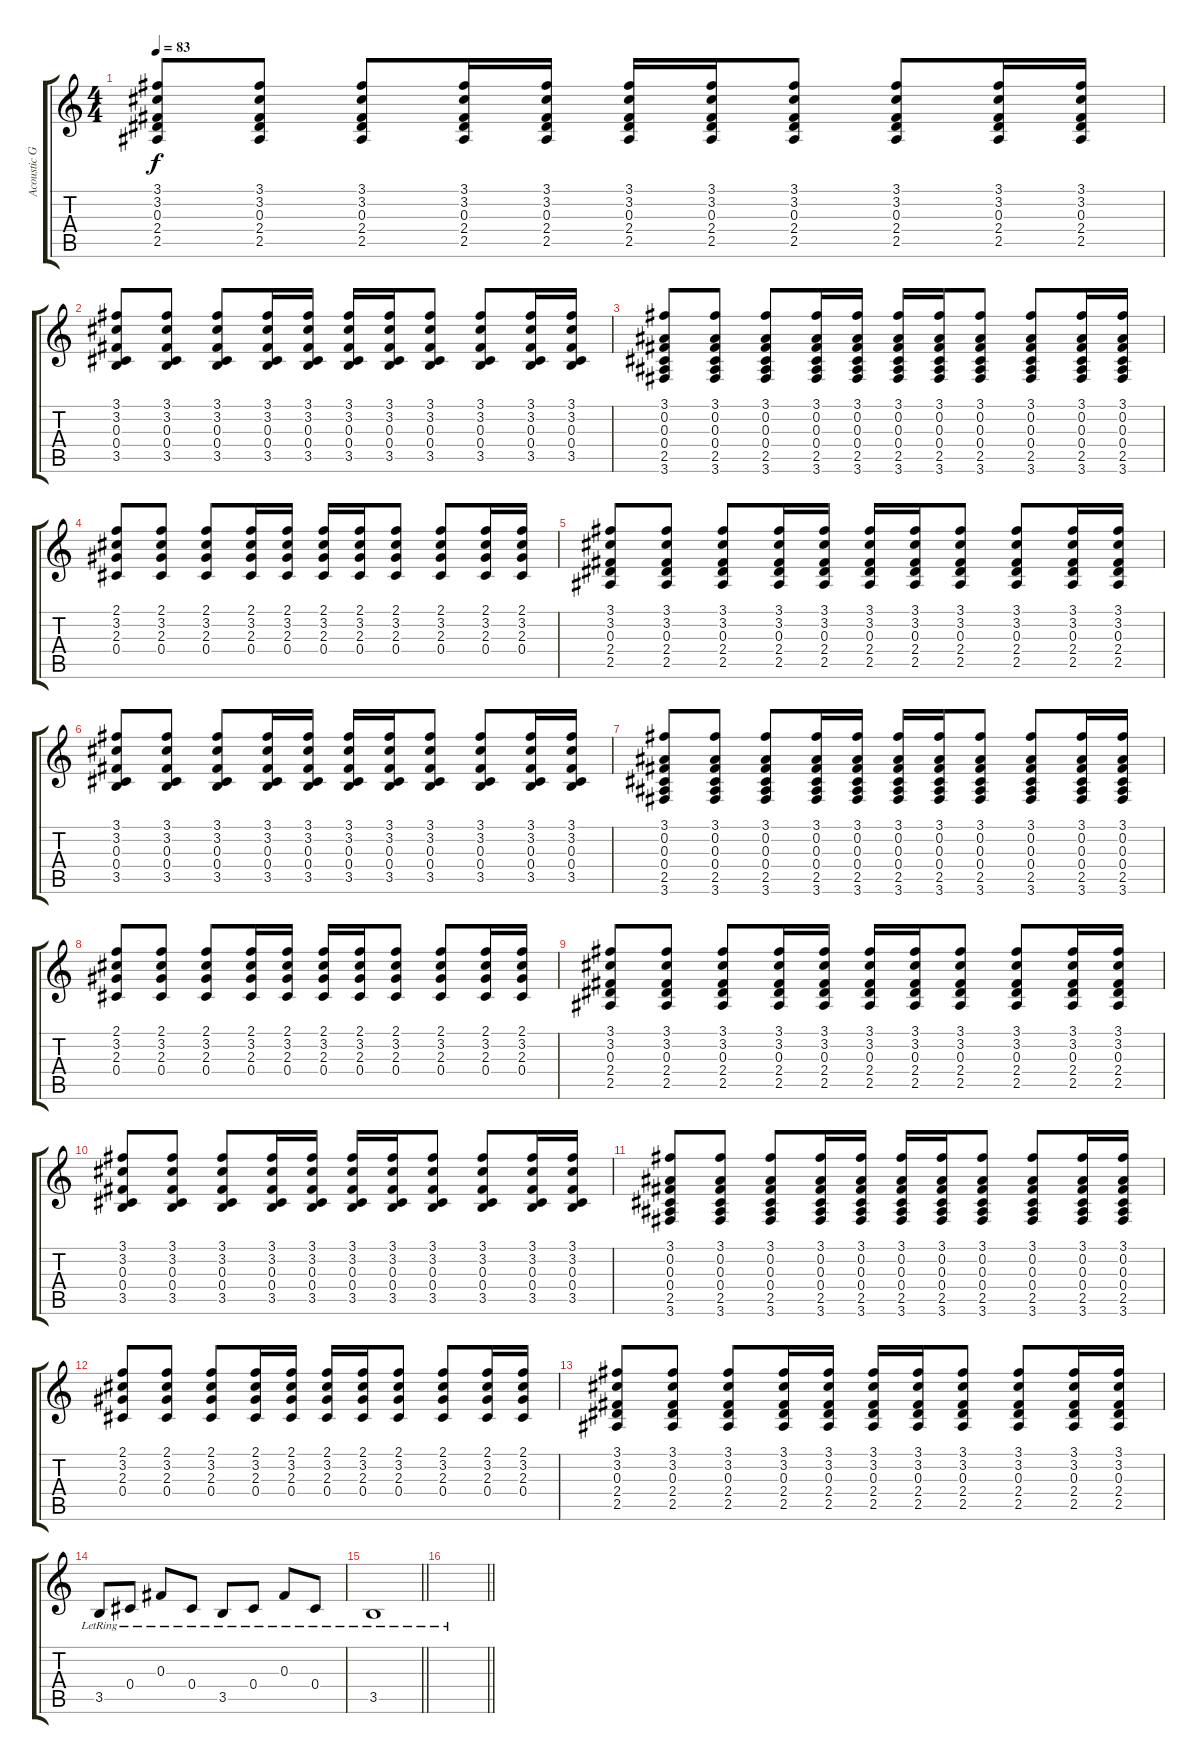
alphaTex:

\track ("Acoustic Guitar" "Acoustic G") {instrument acousticguitarsteel}
\staff {score tabs}
\tuning (Eb4 Bb3 Gb3 Db3 Ab2 Eb2) {hide}
\ts (4 4)
\tempo 83
\clef g2
\ks c
(3.1 3.2 0.3 2.4 2.5).8{dy f} (3.1 3.2 0.3 2.4 2.5).8 (3.1 3.2 0.3 2.4 2.5).8 (3.1 3.2 0.3 2.4 2.5).16 (3.1 3.2 0.3 2.4 2.5).16 (3.1 3.2 0.3 2.4 2.5).16 (3.1 3.2 0.3 2.4 2.5).16 (3.1 3.2 0.3 2.4 2.5).8 (3.1 3.2 0.3 2.4 2.5).8 (3.1 3.2 0.3 2.4 2.5).16 (3.1 3.2 0.3 2.4 2.5).16 |
(3.1 3.2 0.3 0.4 3.5).8 (3.1 3.2 0.3 0.4 3.5).8 (3.1 3.2 0.3 0.4 3.5).8 (3.1 3.2 0.3 0.4 3.5).16 (3.1 3.2 0.3 0.4 3.5).16 (3.1 3.2 0.3 0.4 3.5).16 (3.1 3.2 0.3 0.4 3.5).16 (3.1 3.2 0.3 0.4 3.5).8 (3.1 3.2 0.3 0.4 3.5).8 (3.1 3.2 0.3 0.4 3.5).16 (3.1 3.2 0.3 0.4 3.5).16 |
(3.1 0.2 0.3 0.4 2.5 3.6).8 (3.1 0.2 0.3 0.4 2.5 3.6).8 (3.1 0.2 0.3 0.4 2.5 3.6).8 (3.1 0.2 0.3 0.4 2.5 3.6).16 (3.1 0.2 0.3 0.4 2.5 3.6).16 (3.1 0.2 0.3 0.4 2.5 3.6).16 (3.1 0.2 0.3 0.4 2.5 3.6).16 (3.1 0.2 0.3 0.4 2.5 3.6).8 (3.1 0.2 0.3 0.4 2.5 3.6).8 (3.1 0.2 0.3 0.4 2.5 3.6).16 (3.1 0.2 0.3 0.4 2.5 3.6).16 |
(2.1 3.2 2.3 0.4).8 (2.1 3.2 2.3 0.4).8 (2.1 3.2 2.3 0.4).8 (2.1 3.2 2.3 0.4).16 (2.1 3.2 2.3 0.4).16 (2.1 3.2 2.3 0.4).16 (2.1 3.2 2.3 0.4).16 (2.1 3.2 2.3 0.4).8 (2.1 3.2 2.3 0.4).8 (2.1 3.2 2.3 0.4).16 (2.1 3.2 2.3 0.4).16 |
(3.1 3.2 0.3 2.4 2.5).8 (3.1 3.2 0.3 2.4 2.5).8 (3.1 3.2 0.3 2.4 2.5).8 (3.1 3.2 0.3 2.4 2.5).16 (3.1 3.2 0.3 2.4 2.5).16 (3.1 3.2 0.3 2.4 2.5).16 (3.1 3.2 0.3 2.4 2.5).16 (3.1 3.2 0.3 2.4 2.5).8 (3.1 3.2 0.3 2.4 2.5).8 (3.1 3.2 0.3 2.4 2.5).16 (3.1 3.2 0.3 2.4 2.5).16 |
(3.1 3.2 0.3 0.4 3.5).8 (3.1 3.2 0.3 0.4 3.5).8 (3.1 3.2 0.3 0.4 3.5).8 (3.1 3.2 0.3 0.4 3.5).16 (3.1 3.2 0.3 0.4 3.5).16 (3.1 3.2 0.3 0.4 3.5).16 (3.1 3.2 0.3 0.4 3.5).16 (3.1 3.2 0.3 0.4 3.5).8 (3.1 3.2 0.3 0.4 3.5).8 (3.1 3.2 0.3 0.4 3.5).16 (3.1 3.2 0.3 0.4 3.5).16 |
(3.1 0.2 0.3 0.4 2.5 3.6).8 (3.1 0.2 0.3 0.4 2.5 3.6).8 (3.1 0.2 0.3 0.4 2.5 3.6).8 (3.1 0.2 0.3 0.4 2.5 3.6).16 (3.1 0.2 0.3 0.4 2.5 3.6).16 (3.1 0.2 0.3 0.4 2.5 3.6).16 (3.1 0.2 0.3 0.4 2.5 3.6).16 (3.1 0.2 0.3 0.4 2.5 3.6).8 (3.1 0.2 0.3 0.4 2.5 3.6).8 (3.1 0.2 0.3 0.4 2.5 3.6).16 (3.1 0.2 0.3 0.4 2.5 3.6).16 |
(2.1 3.2 2.3 0.4).8 (2.1 3.2 2.3 0.4).8 (2.1 3.2 2.3 0.4).8 (2.1 3.2 2.3 0.4).16 (2.1 3.2 2.3 0.4).16 (2.1 3.2 2.3 0.4).16 (2.1 3.2 2.3 0.4).16 (2.1 3.2 2.3 0.4).8 (2.1 3.2 2.3 0.4).8 (2.1 3.2 2.3 0.4).16 (2.1 3.2 2.3 0.4).16 |
(3.1 3.2 0.3 2.4 2.5).8 (3.1 3.2 0.3 2.4 2.5).8 (3.1 3.2 0.3 2.4 2.5).8 (3.1 3.2 0.3 2.4 2.5).16 (3.1 3.2 0.3 2.4 2.5).16 (3.1 3.2 0.3 2.4 2.5).16 (3.1 3.2 0.3 2.4 2.5).16 (3.1 3.2 0.3 2.4 2.5).8 (3.1 3.2 0.3 2.4 2.5).8 (3.1 3.2 0.3 2.4 2.5).16 (3.1 3.2 0.3 2.4 2.5).16 |
(3.1 3.2 0.3 0.4 3.5).8 (3.1 3.2 0.3 0.4 3.5).8 (3.1 3.2 0.3 0.4 3.5).8 (3.1 3.2 0.3 0.4 3.5).16 (3.1 3.2 0.3 0.4 3.5).16 (3.1 3.2 0.3 0.4 3.5).16 (3.1 3.2 0.3 0.4 3.5).16 (3.1 3.2 0.3 0.4 3.5).8 (3.1 3.2 0.3 0.4 3.5).8 (3.1 3.2 0.3 0.4 3.5).16 (3.1 3.2 0.3 0.4 3.5).16 |
(3.1 0.2 0.3 0.4 2.5 3.6).8 (3.1 0.2 0.3 0.4 2.5 3.6).8 (3.1 0.2 0.3 0.4 2.5 3.6).8 (3.1 0.2 0.3 0.4 2.5 3.6).16 (3.1 0.2 0.3 0.4 2.5 3.6).16 (3.1 0.2 0.3 0.4 2.5 3.6).16 (3.1 0.2 0.3 0.4 2.5 3.6).16 (3.1 0.2 0.3 0.4 2.5 3.6).8 (3.1 0.2 0.3 0.4 2.5 3.6).8 (3.1 0.2 0.3 0.4 2.5 3.6).16 (3.1 0.2 0.3 0.4 2.5 3.6).16 |
(2.1 3.2 2.3 0.4).8 (2.1 3.2 2.3 0.4).8 (2.1 3.2 2.3 0.4).8 (2.1 3.2 2.3 0.4).16 (2.1 3.2 2.3 0.4).16 (2.1 3.2 2.3 0.4).16 (2.1 3.2 2.3 0.4).16 (2.1 3.2 2.3 0.4).8 (2.1 3.2 2.3 0.4).8 (2.1 3.2 2.3 0.4).16 (2.1 3.2 2.3 0.4).16 |
(3.1 3.2 0.3 2.4 2.5).8 (3.1 3.2 0.3 2.4 2.5).8 (3.1 3.2 0.3 2.4 2.5).8 (3.1 3.2 0.3 2.4 2.5).16 (3.1 3.2 0.3 2.4 2.5).16 (3.1 3.2 0.3 2.4 2.5).16 (3.1 3.2 0.3 2.4 2.5).16 (3.1 3.2 0.3 2.4 2.5).8 (3.1 3.2 0.3 2.4 2.5).8 (3.1 3.2 0.3 2.4 2.5).16 (3.1 3.2 0.3 2.4 2.5).16 |
3.5{lr}.8 0.4{lr}.8 0.3{lr}.8 0.4{lr}.8 3.5{lr}.8 0.4{lr}.8 0.3{lr}.8 0.4{lr}.8 |
\barLineRight lightlight
3.5{lr}.1 |
\barLineRight lightlight
